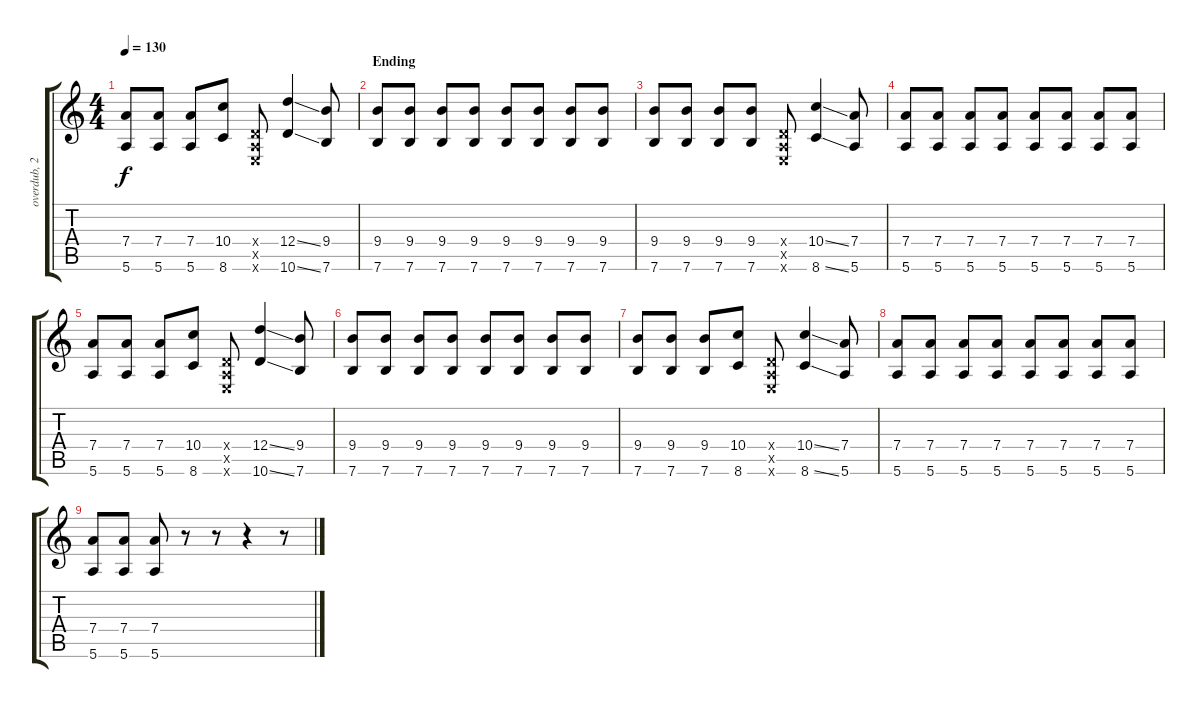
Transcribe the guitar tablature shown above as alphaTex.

\track ("overdub, 2nd guitar solo" "overdub, 2") {instrument overdrivenguitar}
\staff {score tabs}
\tuning (E4 B3 G3 D3 A2 E2) {hide}
\ts (4 4)
\tempo 130
\clef g2
\ks c
(7.4 5.6).8{dy f} (7.4 5.6).8 (7.4 5.6).8 (10.4 8.6).8 (0.4{x} 0.5{x} 0.6{x}).8 (12.4{ss} 10.6{ss}).4 (9.4 7.6).8 |
\section ("" "Ending")
(9.4 7.6).8 (9.4 7.6).8 (9.4 7.6).8 (9.4 7.6).8 (9.4 7.6).8 (9.4 7.6).8 (9.4 7.6).8 (9.4 7.6).8 |
(9.4 7.6).8 (9.4 7.6).8 (9.4 7.6).8 (9.4 7.6).8 (0.4{x} 0.5{x} 0.6{x}).8 (10.4{ss} 8.6{ss}).4 (7.4 5.6).8 |
(7.4 5.6).8 (7.4 5.6).8 (7.4 5.6).8 (7.4 5.6).8 (7.4 5.6).8 (7.4 5.6).8 (7.4 5.6).8 (7.4 5.6).8 |
(7.4 5.6).8 (7.4 5.6).8 (7.4 5.6).8 (10.4 8.6).8 (0.4{x} 0.5{x} 0.6{x}).8 (12.4{ss} 10.6{ss}).4 (9.4 7.6).8 |
(9.4 7.6).8 (9.4 7.6).8 (9.4 7.6).8 (9.4 7.6).8 (9.4 7.6).8 (9.4 7.6).8 (9.4 7.6).8 (9.4 7.6).8 |
(9.4 7.6).8 (9.4 7.6).8 (9.4 7.6).8 (10.4 8.6).8 (0.4{x} 0.5{x} 0.6{x}).8 (10.4{ss} 8.6{ss}).4 (7.4 5.6).8 |
(7.4 5.6).8 (7.4 5.6).8 (7.4 5.6).8 (7.4 5.6).8 (7.4 5.6).8 (7.4 5.6).8 (7.4 5.6).8 (7.4 5.6).8 |
(7.4 5.6).8 (7.4 5.6).8 (7.4 5.6).8 r.8 r.8 r.4 r.8
